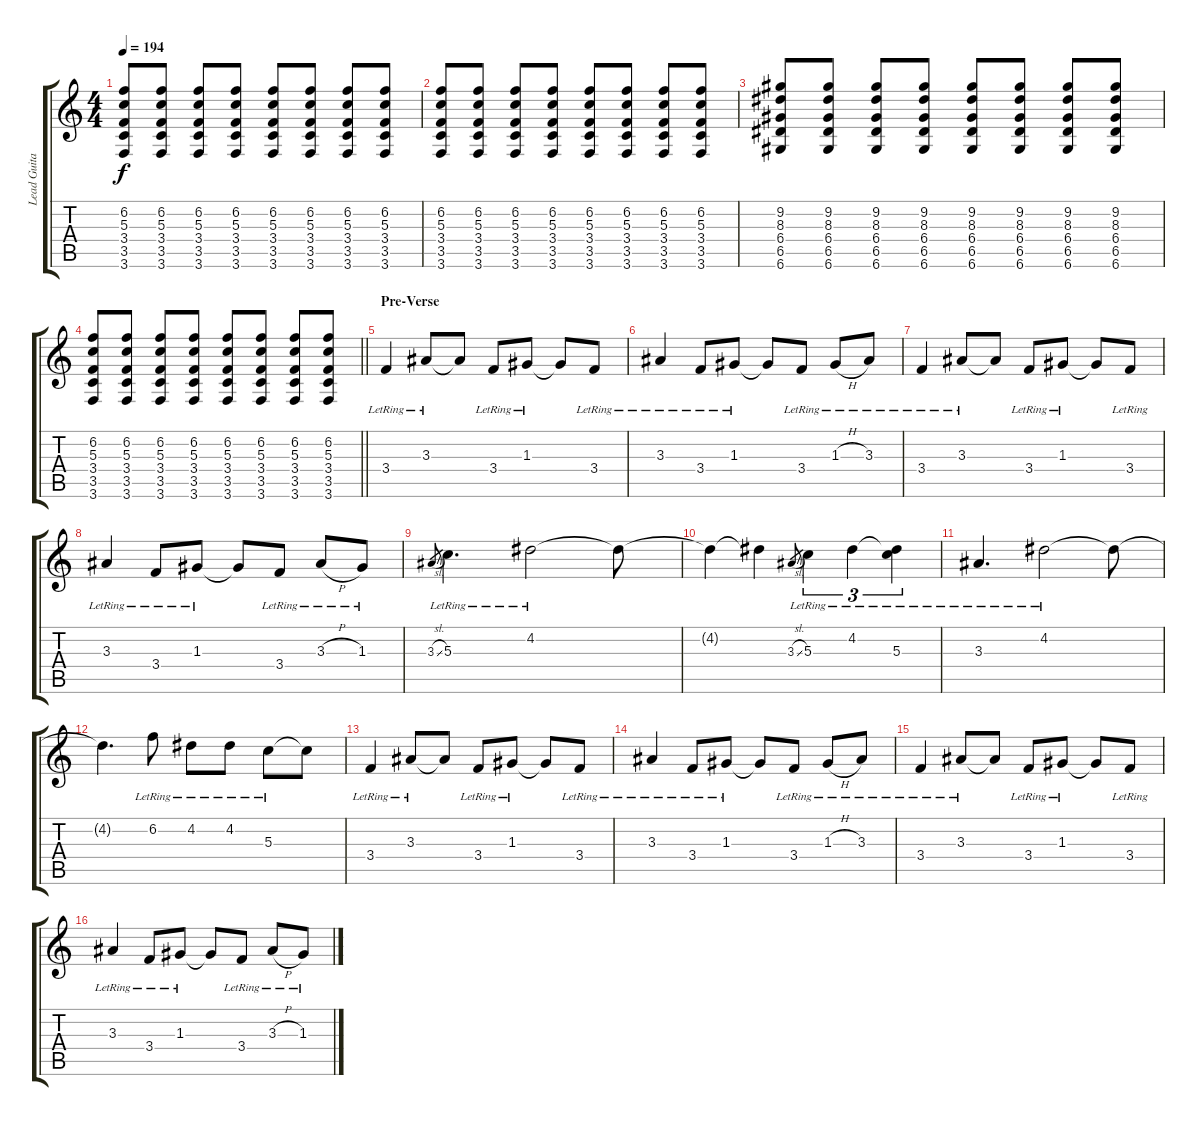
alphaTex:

\track ("Lead Guitar" "Lead Guita") {instrument distortionguitar}
\staff {score tabs}
\tuning (E4 B3 G3 D3 A2 D2) {hide}
\ts (4 4)
\tempo 194
\clef g2
\ks c
(6.2 5.3 3.4 3.5 3.6).8{dy f} (6.2 5.3 3.4 3.5 3.6).8 (6.2 5.3 3.4 3.5 3.6).8 (6.2 5.3 3.4 3.5 3.6).8 (6.2 5.3 3.4 3.5 3.6).8 (6.2 5.3 3.4 3.5 3.6).8 (6.2 5.3 3.4 3.5 3.6).8 (6.2 5.3 3.4 3.5 3.6).8 |
(6.2 5.3 3.4 3.5 3.6).8 (6.2 5.3 3.4 3.5 3.6).8 (6.2 5.3 3.4 3.5 3.6).8 (6.2 5.3 3.4 3.5 3.6).8 (6.2 5.3 3.4 3.5 3.6).8 (6.2 5.3 3.4 3.5 3.6).8 (6.2 5.3 3.4 3.5 3.6).8 (6.2 5.3 3.4 3.5 3.6).8 |
(9.2 8.3 6.4 6.5 6.6).8 (9.2 8.3 6.4 6.5 6.6).8 (9.2 8.3 6.4 6.5 6.6).8 (9.2 8.3 6.4 6.5 6.6).8 (9.2 8.3 6.4 6.5 6.6).8 (9.2 8.3 6.4 6.5 6.6).8 (9.2 8.3 6.4 6.5 6.6).8 (9.2 8.3 6.4 6.5 6.6).8 |
\barLineRight lightlight
(6.2 5.3 3.4 3.5 3.6).8 (6.2 5.3 3.4 3.5 3.6).8 (6.2 5.3 3.4 3.5 3.6).8 (6.2 5.3 3.4 3.5 3.6).8 (6.2 5.3 3.4 3.5 3.6).8 (6.2 5.3 3.4 3.5 3.6).8 (6.2 5.3 3.4 3.5 3.6).8 (6.2 5.3 3.4 3.5 3.6).8 |
\section ("" "Pre-Verse")
3.4{lr}.4 3.3{lr}.8 3.3{t}.8 3.4{lr}.8 1.3{lr}.8 1.3{t}.8 3.4{lr}.8 |
3.3{lr}.4 3.4{lr}.8 1.3{lr}.8 1.3{t}.8 3.4{lr}.8 1.3{h lr}.8 3.3{lr}.8 |
3.4{lr}.4 3.3{lr}.8 3.3{t}.8 3.4{lr}.8 1.3{lr}.8 1.3{t}.8 3.4{lr}.8 |
3.3{lr}.4 3.4{lr}.8 1.3{lr}.8 1.3{t}.8 3.4{lr}.8 3.3{h lr}.8 1.3{lr}.8 |
3.3{sl}.8{gr} 5.3{lr}.4{d} 4.2{lr}.2 4.2{t}.8 |
4.2{t}.4 4.2{t}.4 3.3{sl}.8{gr} 5.3{lr}.4{tu (3 2)} 4.2{lr}.4{tu (3 2)} (4.2{t} 5.3{lr}).4{tu (3 2)} |
3.3{lr}.4{d} 4.2{lr}.2 4.2{t}.8 |
4.2{t}.4{d} 6.2{lr}.8 4.2{lr}.8 4.2{lr}.8 5.3{lr}.8 5.3{t}.8 |
3.4{lr}.4 3.3{lr}.8 3.3{t}.8 3.4{lr}.8 1.3{lr}.8 1.3{t}.8 3.4{lr}.8 |
3.3{lr}.4 3.4{lr}.8 1.3{lr}.8 1.3{t}.8 3.4{lr}.8 1.3{h lr}.8 3.3{lr}.8 |
3.4{lr}.4 3.3{lr}.8 3.3{t}.8 3.4{lr}.8 1.3{lr}.8 1.3{t}.8 3.4{lr}.8 |
3.3{lr}.4 3.4{lr}.8 1.3{lr}.8 1.3{t}.8 3.4{lr}.8 3.3{h lr}.8 1.3{lr}.8
